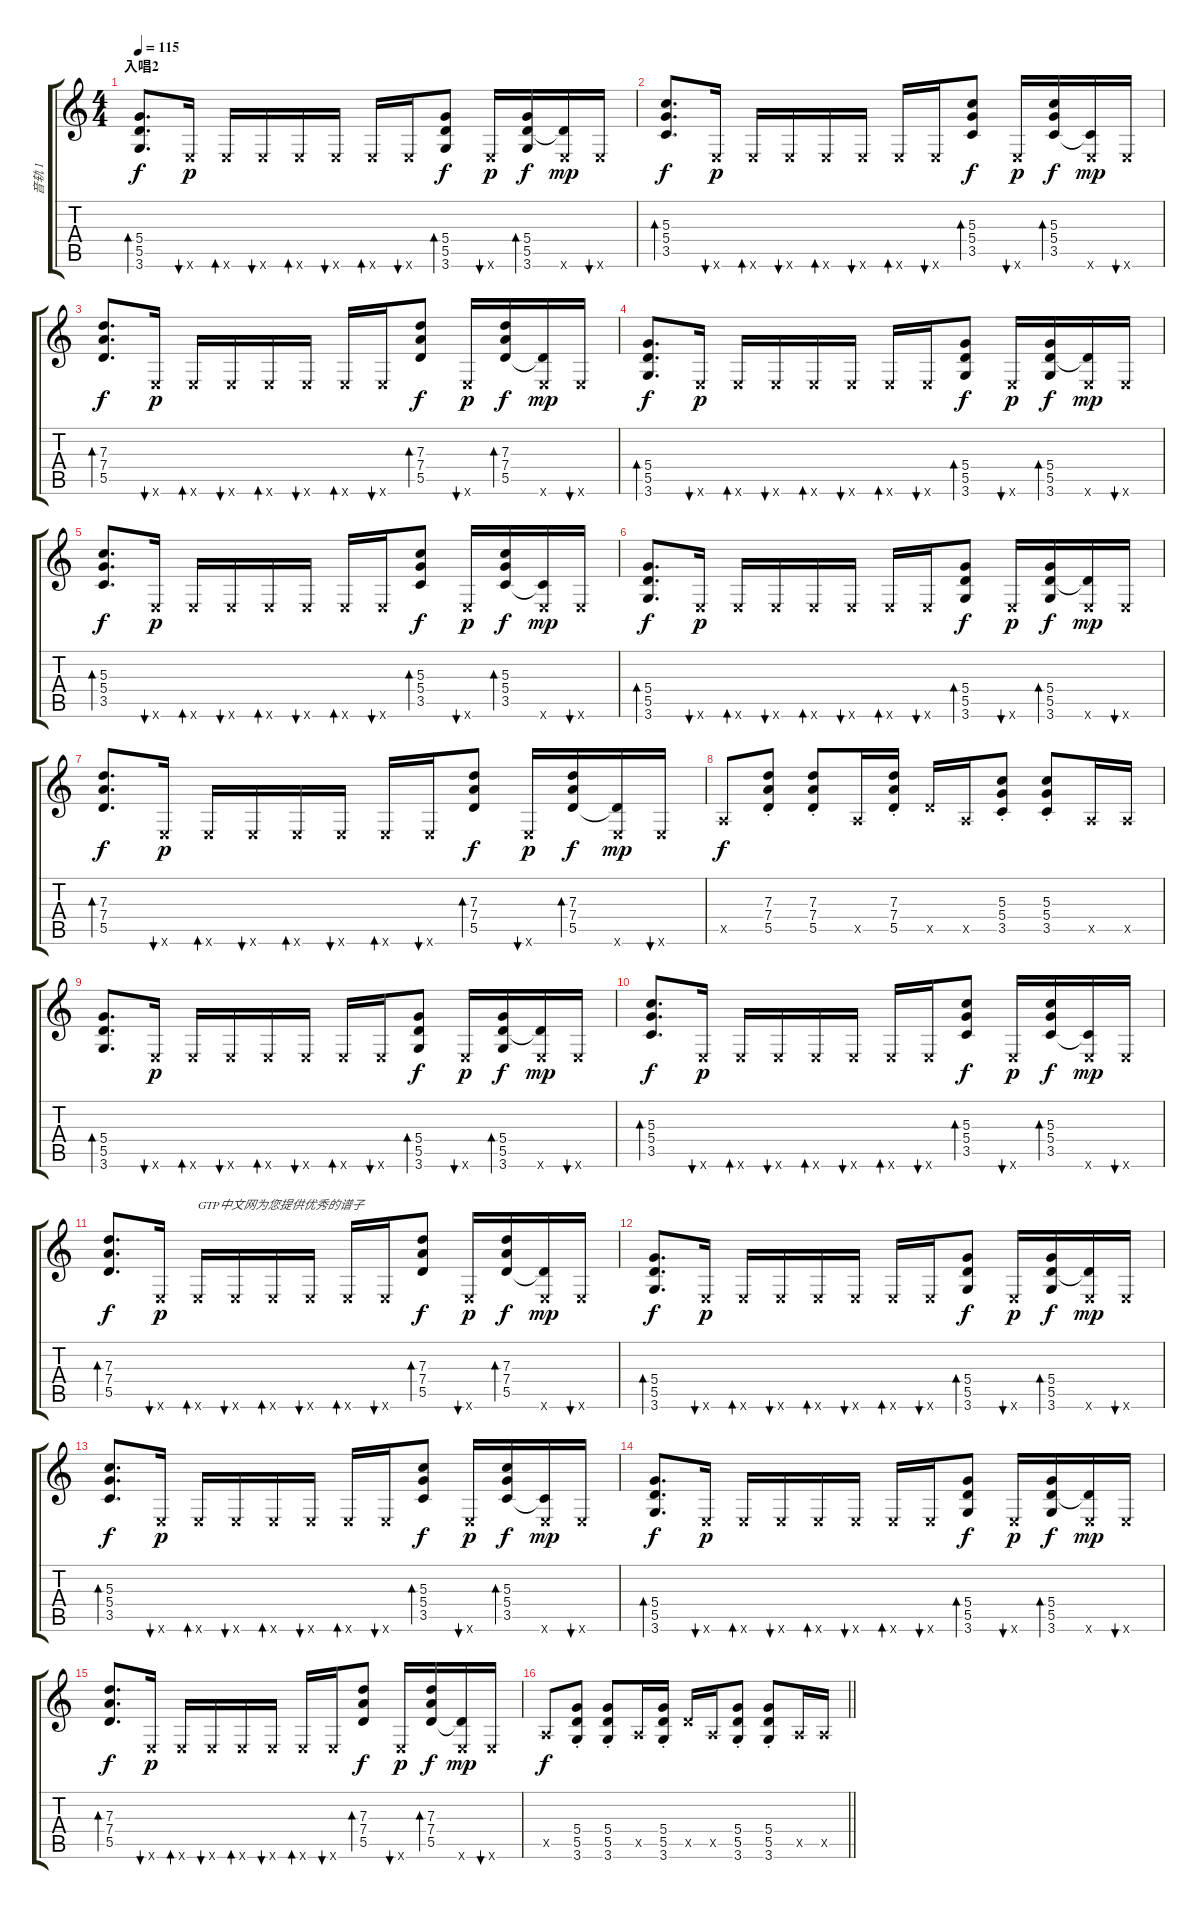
\track ("音轨 1" "音轨 1") {instrument acousticguitarsteel}
\staff {score tabs}
\tuning (E4 B3 G3 D3 A2 E2) {hide}
\ts (4 4)
\section ("" "入唱2")
\tempo 115
\clef g2
\ks c
(5.4 5.5 3.6).8{d bd 60 dy f} 0.6{x}.16{bu 60 dy p} 0.6{x}.16{bd 60} 0.6{x}.16{bu 60} 0.6{x}.16{bd 60} 0.6{x}.16{bu 60} 0.6{x}.16{bd 60} 0.6{x}.16{bu 60} (5.4 5.5 3.6).8{bd 60 dy f} 0.6{x}.16{bu 60 dy p} (5.4 5.5 3.6).16{bd 60 dy f} (5.5{t} 0.6{x}).16{dy mp} 0.6{x}.16{bu 60} |
(5.3 5.4 3.5).8{d bd 60 dy f} 0.6{x}.16{bu 60 dy p} 0.6{x}.16{bd 60} 0.6{x}.16{bu 60} 0.6{x}.16{bd 60} 0.6{x}.16{bu 60} 0.6{x}.16{bd 60} 0.6{x}.16{bu 60} (5.3 5.4 3.5).8{bd 60 dy f} 0.6{x}.16{bu 60 dy p} (5.3 5.4 3.5).16{bd 60 dy f} (3.5{t} 0.6{x}).16{dy mp} 0.6{x}.16{bu 60} |
(7.3 7.4 5.5).8{d bd 60 dy f} 0.6{x}.16{bu 60 dy p} 0.6{x}.16{bd 60} 0.6{x}.16{bu 60} 0.6{x}.16{bd 60} 0.6{x}.16{bu 60} 0.6{x}.16{bd 60} 0.6{x}.16{bu 60} (7.3 7.4 5.5).8{bd 60 dy f} 0.6{x}.16{bu 60 dy p} (7.3 7.4 5.5).16{bd 60 dy f} (5.5{t} 0.6{x}).16{dy mp} 0.6{x}.16{bu 60} |
(5.4 5.5 3.6).8{d bd 60 dy f} 0.6{x}.16{bu 60 dy p} 0.6{x}.16{bd 60} 0.6{x}.16{bu 60} 0.6{x}.16{bd 60} 0.6{x}.16{bu 60} 0.6{x}.16{bd 60} 0.6{x}.16{bu 60} (5.4 5.5 3.6).8{bd 60 dy f} 0.6{x}.16{bu 60 dy p} (5.4 5.5 3.6).16{bd 60 dy f} (5.5{t} 0.6{x}).16{dy mp} 0.6{x}.16{bu 60} |
(5.3 5.4 3.5).8{d bd 60 dy f} 0.6{x}.16{bu 60 dy p} 0.6{x}.16{bd 60} 0.6{x}.16{bu 60} 0.6{x}.16{bd 60} 0.6{x}.16{bu 60} 0.6{x}.16{bd 60} 0.6{x}.16{bu 60} (5.3 5.4 3.5).8{bd 60 dy f} 0.6{x}.16{bu 60 dy p} (5.3 5.4 3.5).16{bd 60 dy f} (3.5{t} 0.6{x}).16{dy mp} 0.6{x}.16{bu 60} |
(5.4 5.5 3.6).8{d bd 60 dy f} 0.6{x}.16{bu 60 dy p} 0.6{x}.16{bd 60} 0.6{x}.16{bu 60} 0.6{x}.16{bd 60} 0.6{x}.16{bu 60} 0.6{x}.16{bd 60} 0.6{x}.16{bu 60} (5.4 5.5 3.6).8{bd 60 dy f} 0.6{x}.16{bu 60 dy p} (5.4 5.5 3.6).16{bd 60 dy f} (5.5{t} 0.6{x}).16{dy mp} 0.6{x}.16{bu 60} |
(7.3 7.4 5.5).8{d bd 60 dy f} 0.6{x}.16{bu 60 dy p} 0.6{x}.16{bd 60} 0.6{x}.16{bu 60} 0.6{x}.16{bd 60} 0.6{x}.16{bu 60} 0.6{x}.16{bd 60} 0.6{x}.16{bu 60} (7.3 7.4 5.5).8{bd 60 dy f} 0.6{x}.16{bu 60 dy p} (7.3 7.4 5.5).16{bd 60 dy f} (5.5{t} 0.6{x}).16{dy mp} 0.6{x}.16{bu 60} |
0.5{x}.8{dy f} (7.3 7.4{st} 5.5{st}).8 (7.3 7.4{st} 5.5{st}).8 0.5{x}.16 (7.3 7.4{st} 5.5{st}).16 5.5{x}.16 0.5{x}.16 (5.3 5.4{st} 3.5{st}).8 (5.3 5.4{st} 3.5{st}).8 0.5{x}.16 0.5{x}.16 |
(5.4 5.5 3.6).8{d bd 60} 0.6{x}.16{bu 60 dy p} 0.6{x}.16{bd 60} 0.6{x}.16{bu 60} 0.6{x}.16{bd 60} 0.6{x}.16{bu 60} 0.6{x}.16{bd 60} 0.6{x}.16{bu 60} (5.4 5.5 3.6).8{bd 60 dy f} 0.6{x}.16{bu 60 dy p} (5.4 5.5 3.6).16{bd 60 dy f} (5.5{t} 0.6{x}).16{dy mp} 0.6{x}.16{bu 60} |
(5.3 5.4 3.5).8{d bd 60 dy f} 0.6{x}.16{bu 60 dy p} 0.6{x}.16{bd 60} 0.6{x}.16{bu 60} 0.6{x}.16{bd 60} 0.6{x}.16{bu 60} 0.6{x}.16{bd 60} 0.6{x}.16{bu 60} (5.3 5.4 3.5).8{bd 60 dy f} 0.6{x}.16{bu 60 dy p} (5.3 5.4 3.5).16{bd 60 dy f} (3.5{t} 0.6{x}).16{dy mp} 0.6{x}.16{bu 60} |
(7.3 7.4 5.5).8{d bd 60 dy f} 0.6{x}.16{bu 60 dy p} 0.6{x}.16{bd 60 txt "GTP中文网为您提供优秀的谱子"} 0.6{x}.16{bu 60} 0.6{x}.16{bd 60} 0.6{x}.16{bu 60} 0.6{x}.16{bd 60} 0.6{x}.16{bu 60} (7.3 7.4 5.5).8{bd 60 dy f} 0.6{x}.16{bu 60 dy p} (7.3 7.4 5.5).16{bd 60 dy f} (5.5{t} 0.6{x}).16{dy mp} 0.6{x}.16{bu 60} |
(5.4 5.5 3.6).8{d bd 60 dy f} 0.6{x}.16{bu 60 dy p} 0.6{x}.16{bd 60} 0.6{x}.16{bu 60} 0.6{x}.16{bd 60} 0.6{x}.16{bu 60} 0.6{x}.16{bd 60} 0.6{x}.16{bu 60} (5.4 5.5 3.6).8{bd 60 dy f} 0.6{x}.16{bu 60 dy p} (5.4 5.5 3.6).16{bd 60 dy f} (5.5{t} 0.6{x}).16{dy mp} 0.6{x}.16{bu 60} |
(5.3 5.4 3.5).8{d bd 60 dy f} 0.6{x}.16{bu 60 dy p} 0.6{x}.16{bd 60} 0.6{x}.16{bu 60} 0.6{x}.16{bd 60} 0.6{x}.16{bu 60} 0.6{x}.16{bd 60} 0.6{x}.16{bu 60} (5.3 5.4 3.5).8{bd 60 dy f} 0.6{x}.16{bu 60 dy p} (5.3 5.4 3.5).16{bd 60 dy f} (3.5{t} 0.6{x}).16{dy mp} 0.6{x}.16{bu 60} |
(5.4 5.5 3.6).8{d bd 60 dy f} 0.6{x}.16{bu 60 dy p} 0.6{x}.16{bd 60} 0.6{x}.16{bu 60} 0.6{x}.16{bd 60} 0.6{x}.16{bu 60} 0.6{x}.16{bd 60} 0.6{x}.16{bu 60} (5.4 5.5 3.6).8{bd 60 dy f} 0.6{x}.16{bu 60 dy p} (5.4 5.5 3.6).16{bd 60 dy f} (5.5{t} 0.6{x}).16{dy mp} 0.6{x}.16{bu 60} |
(7.3 7.4 5.5).8{d bd 60 dy f} 0.6{x}.16{bu 60 dy p} 0.6{x}.16{bd 60} 0.6{x}.16{bu 60} 0.6{x}.16{bd 60} 0.6{x}.16{bu 60} 0.6{x}.16{bd 60} 0.6{x}.16{bu 60} (7.3 7.4 5.5).8{bd 60 dy f} 0.6{x}.16{bu 60 dy p} (7.3 7.4 5.5).16{bd 60 dy f} (5.5{t} 0.6{x}).16{dy mp} 0.6{x}.16{bu 60} |
\barLineRight lightlight
0.5{x}.8{dy f} (5.4{st} 5.5{st} 3.6{st}).8 (5.4{st} 5.5{st} 3.6{st}).8 0.5{x}.16 (5.4{st} 5.5{st} 3.6{st}).16 5.5{x}.16 0.5{x}.16 (5.4{st} 5.5{st} 3.6{st}).8 (5.4{st} 5.5{st} 3.6{st}).8 0.5{x}.16 0.5{x}.16
